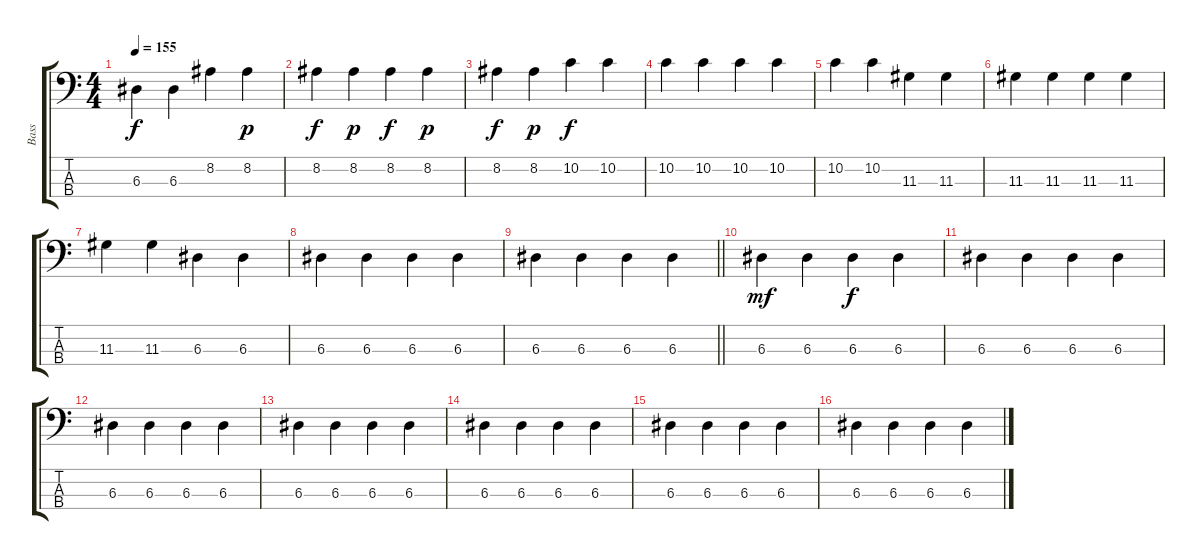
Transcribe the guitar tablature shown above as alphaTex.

\track ("Bass" "Bass") {instrument electricbassfinger}
\staff {score tabs}
\tuning (G2 D2 A1 E1) {hide}
\ts (4 4)
\tempo 155
\clef f4
\ks c
6.3.4{dy f} 6.3.4 8.2.4 8.2.4{dy p} |
8.2.4{dy f} 8.2.4{dy p} 8.2.4{dy f} 8.2.4{dy p} |
8.2.4{dy f} 8.2.4{dy p} 10.2.4{dy f} 10.2.4 |
10.2.4 10.2.4 10.2.4 10.2.4 |
10.2.4 10.2.4 11.3.4 11.3.4 |
11.3.4 11.3.4 11.3.4 11.3.4 |
11.3.4 11.3.4 6.3.4 6.3.4 |
6.3.4 6.3.4 6.3.4 6.3.4 |
\barLineRight lightlight
6.3.4 6.3.4 6.3.4 6.3.4 |
6.3.4{dy mf} 6.3.4 6.3.4{dy f} 6.3.4 |
6.3.4 6.3.4 6.3.4 6.3.4 |
6.3.4 6.3.4 6.3.4 6.3.4 |
6.3.4 6.3.4 6.3.4 6.3.4 |
6.3.4 6.3.4 6.3.4 6.3.4 |
6.3.4 6.3.4 6.3.4 6.3.4 |
6.3.4 6.3.4 6.3.4 6.3.4
